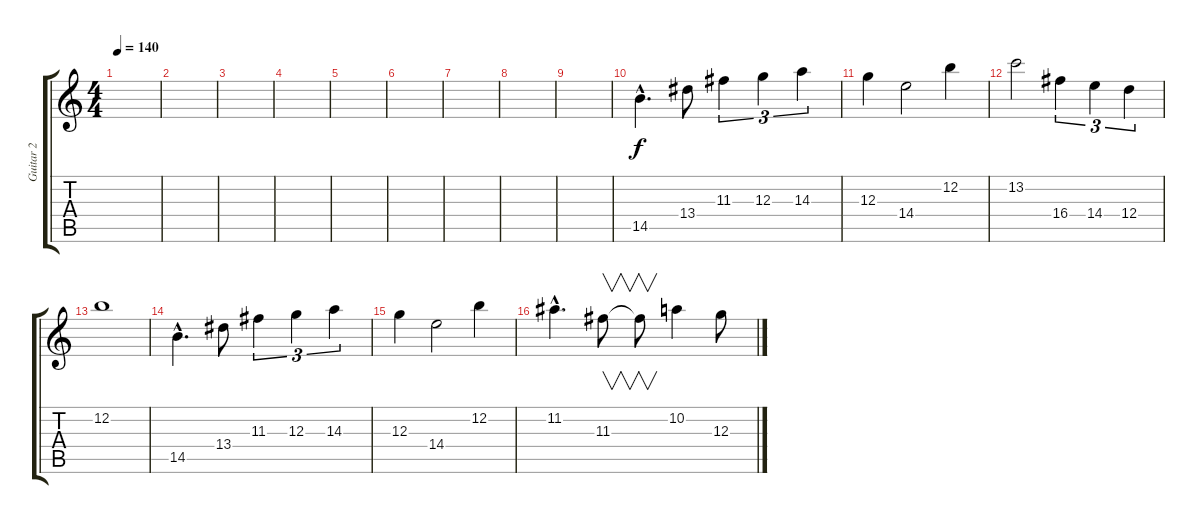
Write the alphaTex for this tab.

\track ("Guitar 2" "Guitar 2") {instrument distortionguitar}
\staff {score tabs}
\tuning (E4 B3 G3 D3 A2 E2) {hide}
\ts (4 4)
\tempo 140
\clef g2
\ks c
|
|
|
|
|
|
|
|
|
14.5{hac}.4{d} 13.4.8 11.3.4{tu (3 2)} 12.3.4{tu (3 2)} 14.3.4{tu (3 2)} |
12.3.4 14.4.2 12.2.4 |
13.2.2 16.4.4{tu (3 2)} 14.4.4{tu (3 2)} 12.4.4{tu (3 2)} |
12.2.1 |
14.5{hac}.4{d} 13.4.8 11.3.4{tu (3 2)} 12.3.4{tu (3 2)} 14.3.4{tu (3 2)} |
12.3.4 14.4.2 12.2.4 |
11.2{hac}.4{d} 11.3.8{v} 11.3{t}.8{v} 10.2.4 12.3.8
